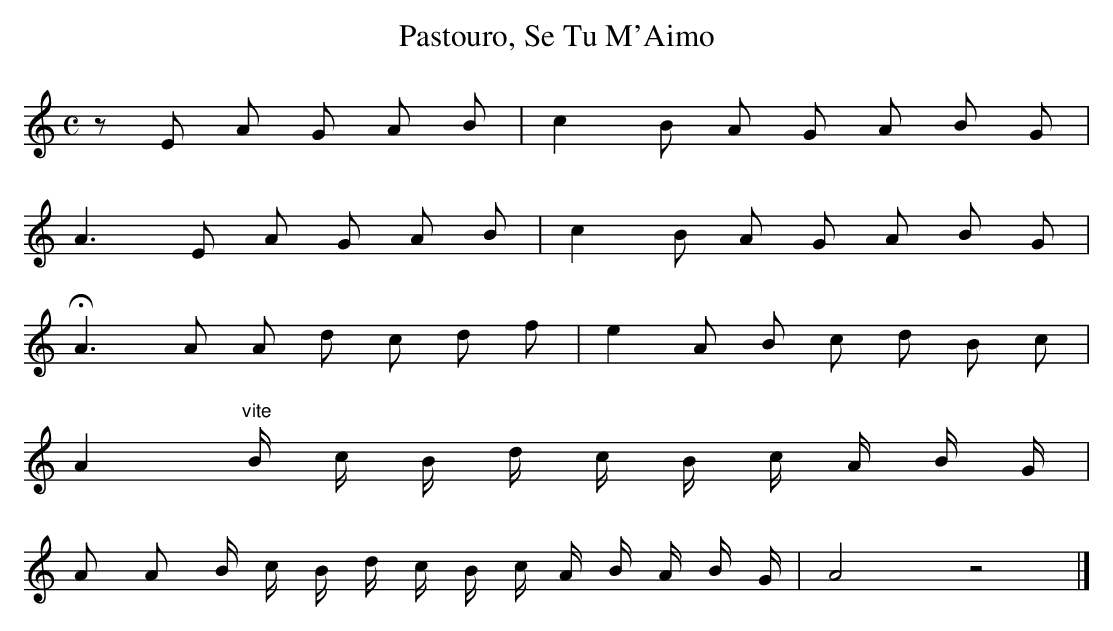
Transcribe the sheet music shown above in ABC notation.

X:1
T:Pastouro, Se Tu M'Aimo
M:C
L:1/8
K:Am
z E A G A B | c2 B A G A B G |
A3 E A G A B | c2 B A G A B G |
!fermata! A3 A A d c d f | e2 A B c d B c |
A2 "vite" B/ c/ B/ d/ c/ B/ c/ A/ B/ G/ |
A A B/ c/ B/ d/ c/ B/ c/ A/ B/ A/ B/ G/ | A4 z4 |]
